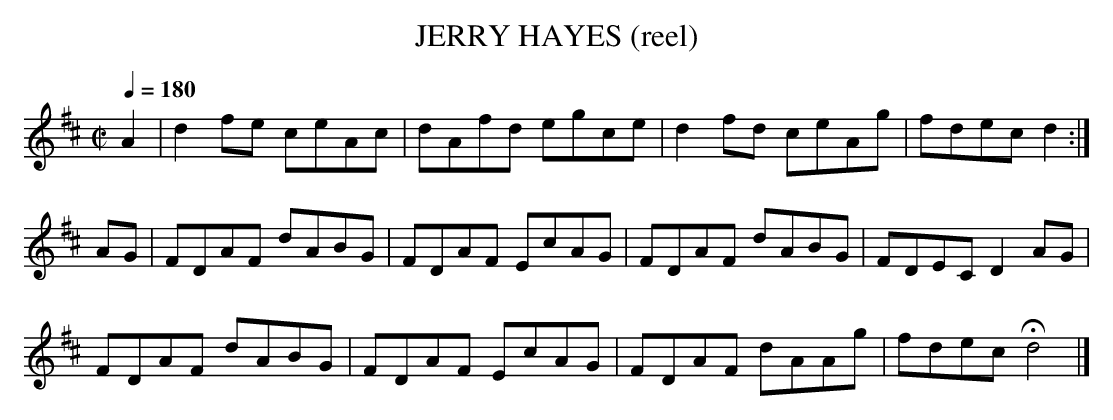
X:1
T:JERRY HAYES (reel)
Q:1/4=180
M:C|
L:1/8
K:D
A2|d2fe ceAc|dAfd egce|d2fd ceAg|fdec d2:|
AG|FDAF dABG|FDAF EcAG|FDAF dABG|FDEC D2AG|
FDAF dABG|FDAF EcAG|FDAF dAAg|fdec Hd4|]
